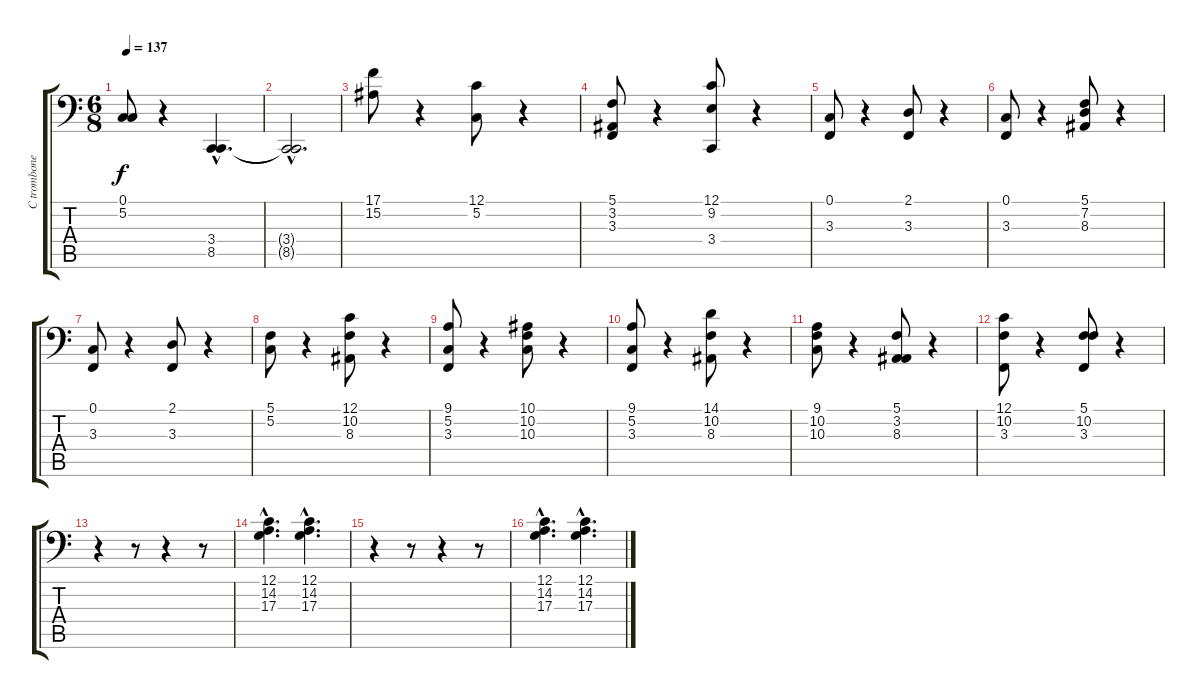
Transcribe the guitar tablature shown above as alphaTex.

\track ("C trombone" "C trombone") {instrument trombone}
\staff {score tabs}
\tuning (C3 G2 D2 A1 E1 B0) {hide}
\ts (6 8)
\tempo 137
\clef f4
\ks c
(0.1 5.2).8{dy f} r.4 (3.4{hac} 8.5{hac}).4{d} |
(3.4{hac t} 8.5{hac t}).2{d} |
(17.1 15.2).8 r.4 (12.1 5.2).8 r.4 |
(5.1 3.2 3.3).8 r.4 (12.1 9.2 3.4).8 r.4 |
(0.1 3.3).8 r.4 (2.1 3.3).8 r.4 |
(0.1 3.3).8 r.4 (5.1 7.2 8.3).8 r.4 |
(0.1 3.3).8 r.4 (2.1 3.3).8 r.4 |
(5.1 5.2).8 r.4 (12.1 10.2 8.3).8 r.4 |
(9.1 5.2 3.3).8 r.4 (10.1 10.2 10.3).8 r.4 |
(9.1 5.2 3.3).8 r.4 (14.1 10.2 8.3).8 r.4 |
(9.1 10.2 10.3).8 r.4 (5.1 3.2 8.3).8 r.4 |
(12.1 10.2 3.3).8 r.4 (5.1 10.2 3.3).8 r.4 |
r.4 r.8 r.4 r.8 |
(12.1{hac} 14.2{hac} 17.3{hac}).4{d} (12.1{hac} 14.2{hac} 17.3{hac}).4{d} |
r.4 r.8 r.4 r.8 |
(12.1{hac} 14.2{hac} 17.3{hac}).4{d} (12.1{hac} 14.2{hac} 17.3{hac}).4{d}
